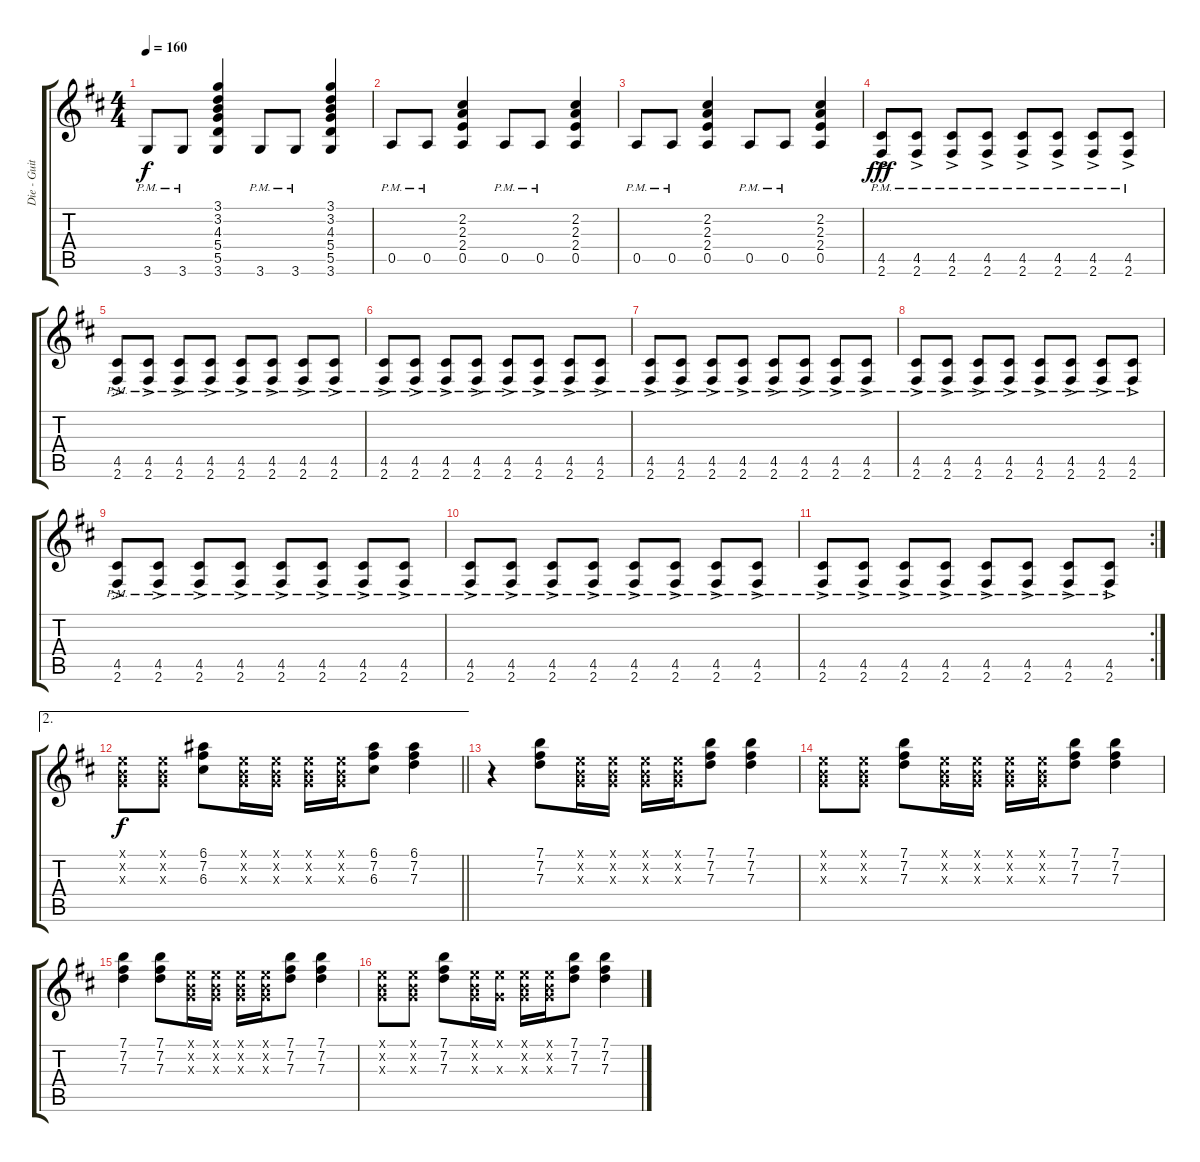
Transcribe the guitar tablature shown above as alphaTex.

\track ("Die - Guitar 2" "Die - Guit") {instrument overdrivenguitar}
\staff {score tabs}
\tuning (E4 B3 G3 D3 A2 E2) {hide}
\ts (4 4)
\tempo 160
\clef g2
\ks d
3.6{pm}.8{dy f} 3.6{pm}.8 (3.1 3.2 4.3 5.4 5.5 3.6).4 3.6{pm}.8 3.6{pm}.8 (3.1 3.2 4.3 5.4 5.5 3.6).4 |
0.5{pm}.8 0.5{pm}.8 (2.2 2.3 2.4 0.5).4 0.5{pm}.8 0.5{pm}.8 (2.2 2.3 2.4 0.5).4 |
0.5{pm}.8 0.5{pm}.8 (2.2 2.3 2.4 0.5).4 0.5{pm}.8 0.5{pm}.8 (2.2 2.3 2.4 0.5).4 |
(4.5{ac pm} 2.6{ac pm}).8{dy fff} (4.5{ac pm} 2.6{ac pm}).8 (4.5{ac pm} 2.6{ac pm}).8 (4.5{ac pm} 2.6{ac pm}).8 (4.5{ac pm} 2.6{ac pm}).8 (4.5{ac pm} 2.6{ac pm}).8 (4.5{ac pm} 2.6{ac pm}).8 (4.5{ac pm} 2.6{ac pm}).8 |
(4.5{ac pm} 2.6{ac pm}).8 (4.5{ac pm} 2.6{ac pm}).8 (4.5{ac pm} 2.6{ac pm}).8 (4.5{ac pm} 2.6{ac pm}).8 (4.5{ac pm} 2.6{ac pm}).8 (4.5{ac pm} 2.6{ac pm}).8 (4.5{ac pm} 2.6{ac pm}).8 (4.5{ac pm} 2.6{ac pm}).8 |
(4.5{ac pm} 2.6{ac pm}).8 (4.5{ac pm} 2.6{ac pm}).8 (4.5{ac pm} 2.6{ac pm}).8 (4.5{ac pm} 2.6{ac pm}).8 (4.5{ac pm} 2.6{ac pm}).8 (4.5{ac pm} 2.6{ac pm}).8 (4.5{ac pm} 2.6{ac pm}).8 (4.5{ac pm} 2.6{ac pm}).8 |
(4.5{ac pm} 2.6{ac pm}).8 (4.5{ac pm} 2.6{ac pm}).8 (4.5{ac pm} 2.6{ac pm}).8 (4.5{ac pm} 2.6{ac pm}).8 (4.5{ac pm} 2.6{ac pm}).8 (4.5{ac pm} 2.6{ac pm}).8 (4.5{ac pm} 2.6{ac pm}).8 (4.5{ac pm} 2.6{ac pm}).8 |
(4.5{ac pm} 2.6{ac pm}).8 (4.5{ac pm} 2.6{ac pm}).8 (4.5{ac pm} 2.6{ac pm}).8 (4.5{ac pm} 2.6{ac pm}).8 (4.5{ac pm} 2.6{ac pm}).8 (4.5{ac pm} 2.6{ac pm}).8 (4.5{ac pm} 2.6{ac pm}).8 (4.5{ac pm} 2.6{ac pm}).8 |
(4.5{ac pm} 2.6{ac pm}).8 (4.5{ac pm} 2.6{ac pm}).8 (4.5{ac pm} 2.6{ac pm}).8 (4.5{ac pm} 2.6{ac pm}).8 (4.5{ac pm} 2.6{ac pm}).8 (4.5{ac pm} 2.6{ac pm}).8 (4.5{ac pm} 2.6{ac pm}).8 (4.5{ac pm} 2.6{ac pm}).8 |
(4.5{ac pm} 2.6{ac pm}).8 (4.5{ac pm} 2.6{ac pm}).8 (4.5{ac pm} 2.6{ac pm}).8 (4.5{ac pm} 2.6{ac pm}).8 (4.5{ac pm} 2.6{ac pm}).8 (4.5{ac pm} 2.6{ac pm}).8 (4.5{ac pm} 2.6{ac pm}).8 (4.5{ac pm} 2.6{ac pm}).8 |
\rc 2
(4.5{ac pm} 2.6{ac pm}).8 (4.5{ac pm} 2.6{ac pm}).8 (4.5{ac pm} 2.6{ac pm}).8 (4.5{ac pm} 2.6{ac pm}).8 (4.5{ac pm} 2.6{ac pm}).8 (4.5{ac pm} 2.6{ac pm}).8 (4.5{ac pm} 2.6{ac pm}).8 (4.5{ac pm} 2.6{ac pm}).8 |
\ae 2
\barLineRight lightlight
(0.1{x} 0.2{x} 0.3{x}).8{dy f} (0.1{x} 0.2{x} 0.3{x}).8 (6.1 7.2 6.3).8 (0.1{x} 0.2{x} 0.3{x}).16 (0.1{x} 0.2{x} 0.3{x}).16 (0.1{x} 0.2{x} 0.3{x}).16 (0.1{x} 0.2{x} 0.3{x}).16 (6.1 7.2 6.3).8 (6.1 7.2 7.3).4 |
r.4 (7.1 7.2 7.3).8 (0.1{x} 0.2{x} 0.3{x}).16 (0.1{x} 0.2{x} 0.3{x}).16 (0.1{x} 0.2{x} 0.3{x}).16 (0.1{x} 0.2{x} 0.3{x}).16 (7.1 7.2 7.3).8 (7.1 7.2 7.3).4 |
(0.1{x} 0.2{x} 0.3{x}).8 (0.1{x} 0.2{x} 0.3{x}).8 (7.1 7.2 7.3).8 (0.1{x} 0.2{x} 0.3{x}).16 (0.1{x} 0.2{x} 0.3{x}).16 (0.1{x} 0.2{x} 0.3{x}).16 (0.1{x} 0.2{x} 0.3{x}).16 (7.1 7.2 7.3).8 (7.1 7.2 7.3).4 |
(7.1 7.2 7.3).4 (7.1 7.2 7.3).8 (0.1{x} 0.2{x} 0.3{x}).16 (0.1{x} 0.2{x} 0.3{x}).16 (0.1{x} 0.2{x} 0.3{x}).16 (0.1{x} 0.2{x} 0.3{x}).16 (7.1 7.2 7.3).8 (7.1 7.2 7.3).4 |
(0.1{x} 0.2{x} 0.3{x}).8 (0.1{x} 0.2{x} 0.3{x}).8 (7.1 7.2 7.3).8 (0.1{x} 0.2{x} 0.3{x}).16 (0.1{x} 0.3{x}).16 (0.1{x} 0.2{x} 0.3{x}).16 (0.1{x} 0.2{x} 0.3{x}).16 (7.1 7.2 7.3).8 (7.1 7.2 7.3).4
